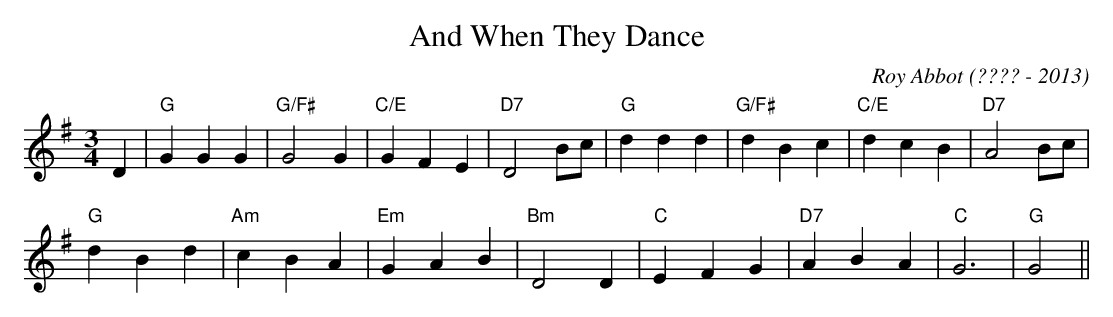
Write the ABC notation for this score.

X:1
T:And When They Dance
C:Roy Abbot (???? - 2013)
M:3/4
L:1/8
K:G
D2|"G"G2G2G2 | "G/F#"G4G2 | "C/E"G2F2E2 | "D7"D4Bc | "G"d2d2d2 | "G/F#" d2B2c2 |"C/E" d2c2B2 | "D7" A4Bc |
"G"d2B2d2 | "Am" c2B2A2 | "Em" G2A2B2 | "Bm"D4D2 | "C"E2F2G2 | "D7" A2B2A2 | "C" G6 | "G"G4 ||
